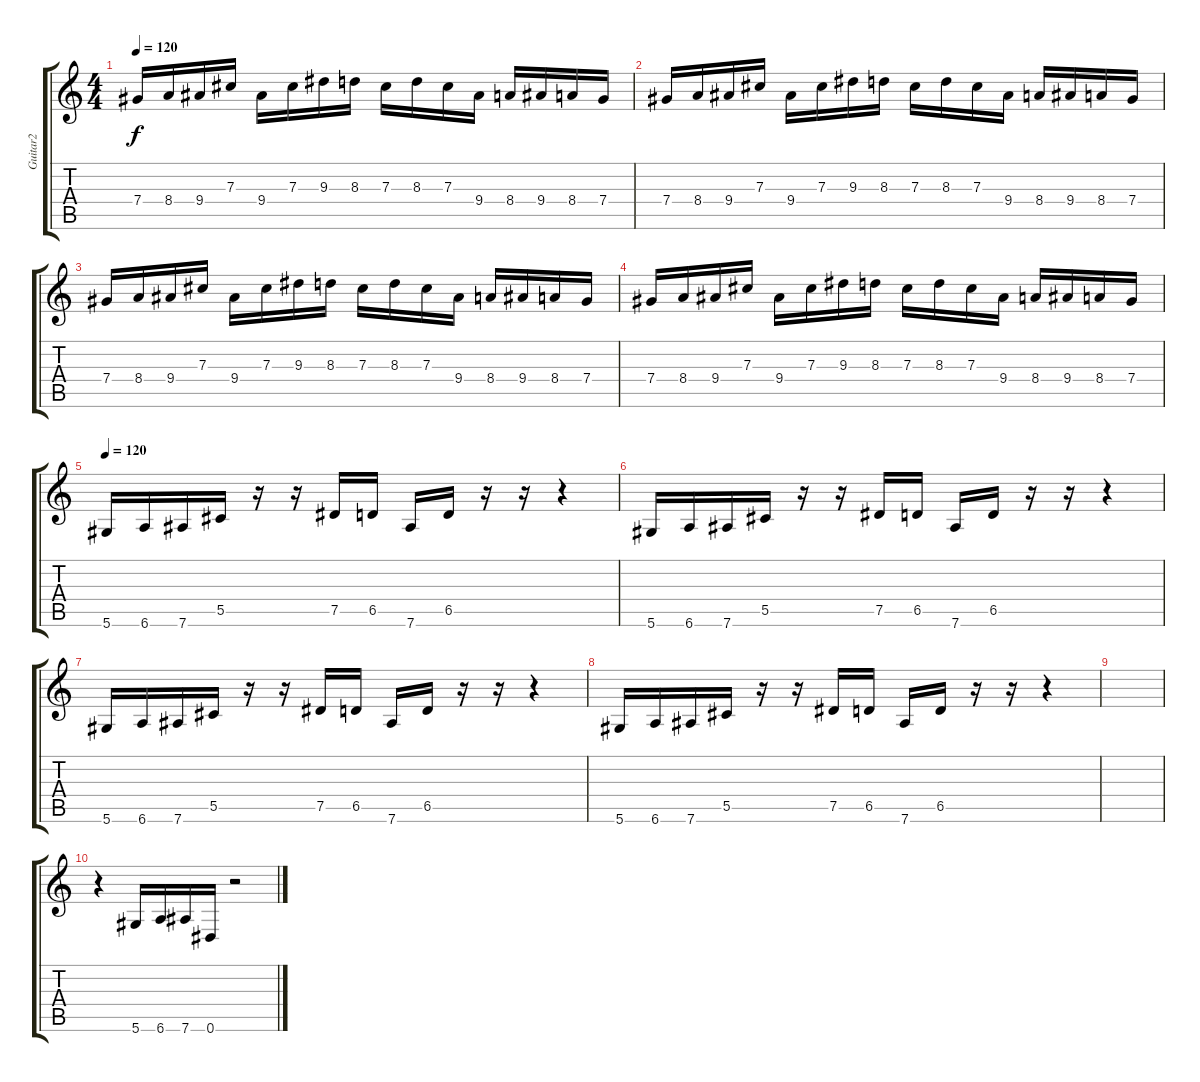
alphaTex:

\track ("Guitar2" "Guitar2") {instrument overdrivenguitar}
\staff {score tabs}
\tuning (Eb4 Bb3 Gb3 Db3 Ab2 Eb2) {hide}
\ts (4 4)
\tempo 120
\clef g2
\ks c
7.4.16{dy f} 8.4.16 9.4.16 7.3.16 9.4.16 7.3.16 9.3.16 8.3.16 7.3.16 8.3.16 7.3.16 9.4.16 8.4.16 9.4.16 8.4.16 7.4.16 |
7.4.16 8.4.16 9.4.16 7.3.16 9.4.16 7.3.16 9.3.16 8.3.16 7.3.16 8.3.16 7.3.16 9.4.16 8.4.16 9.4.16 8.4.16 7.4.16 |
7.4.16 8.4.16 9.4.16 7.3.16 9.4.16 7.3.16 9.3.16 8.3.16 7.3.16 8.3.16 7.3.16 9.4.16 8.4.16 9.4.16 8.4.16 7.4.16 |
7.4.16 8.4.16 9.4.16 7.3.16 9.4.16 7.3.16 9.3.16 8.3.16 7.3.16 8.3.16 7.3.16 9.4.16 8.4.16 9.4.16 8.4.16 7.4.16 |
\tempo 120
5.6.16 6.6.16 7.6.16 5.5.16 r.16 r.16 7.5.16 6.5.16 7.6.16 6.5.16 r.16 r.16 r.4 |
5.6.16 6.6.16 7.6.16 5.5.16 r.16 r.16 7.5.16 6.5.16 7.6.16 6.5.16 r.16 r.16 r.4 |
5.6.16 6.6.16 7.6.16 5.5.16 r.16 r.16 7.5.16 6.5.16 7.6.16 6.5.16 r.16 r.16 r.4 |
5.6.16 6.6.16 7.6.16 5.5.16 r.16 r.16 7.5.16 6.5.16 7.6.16 6.5.16 r.16 r.16 r.4 |
|
r.4 5.6.16 6.6.16 7.6.16 0.6.16 r.2
